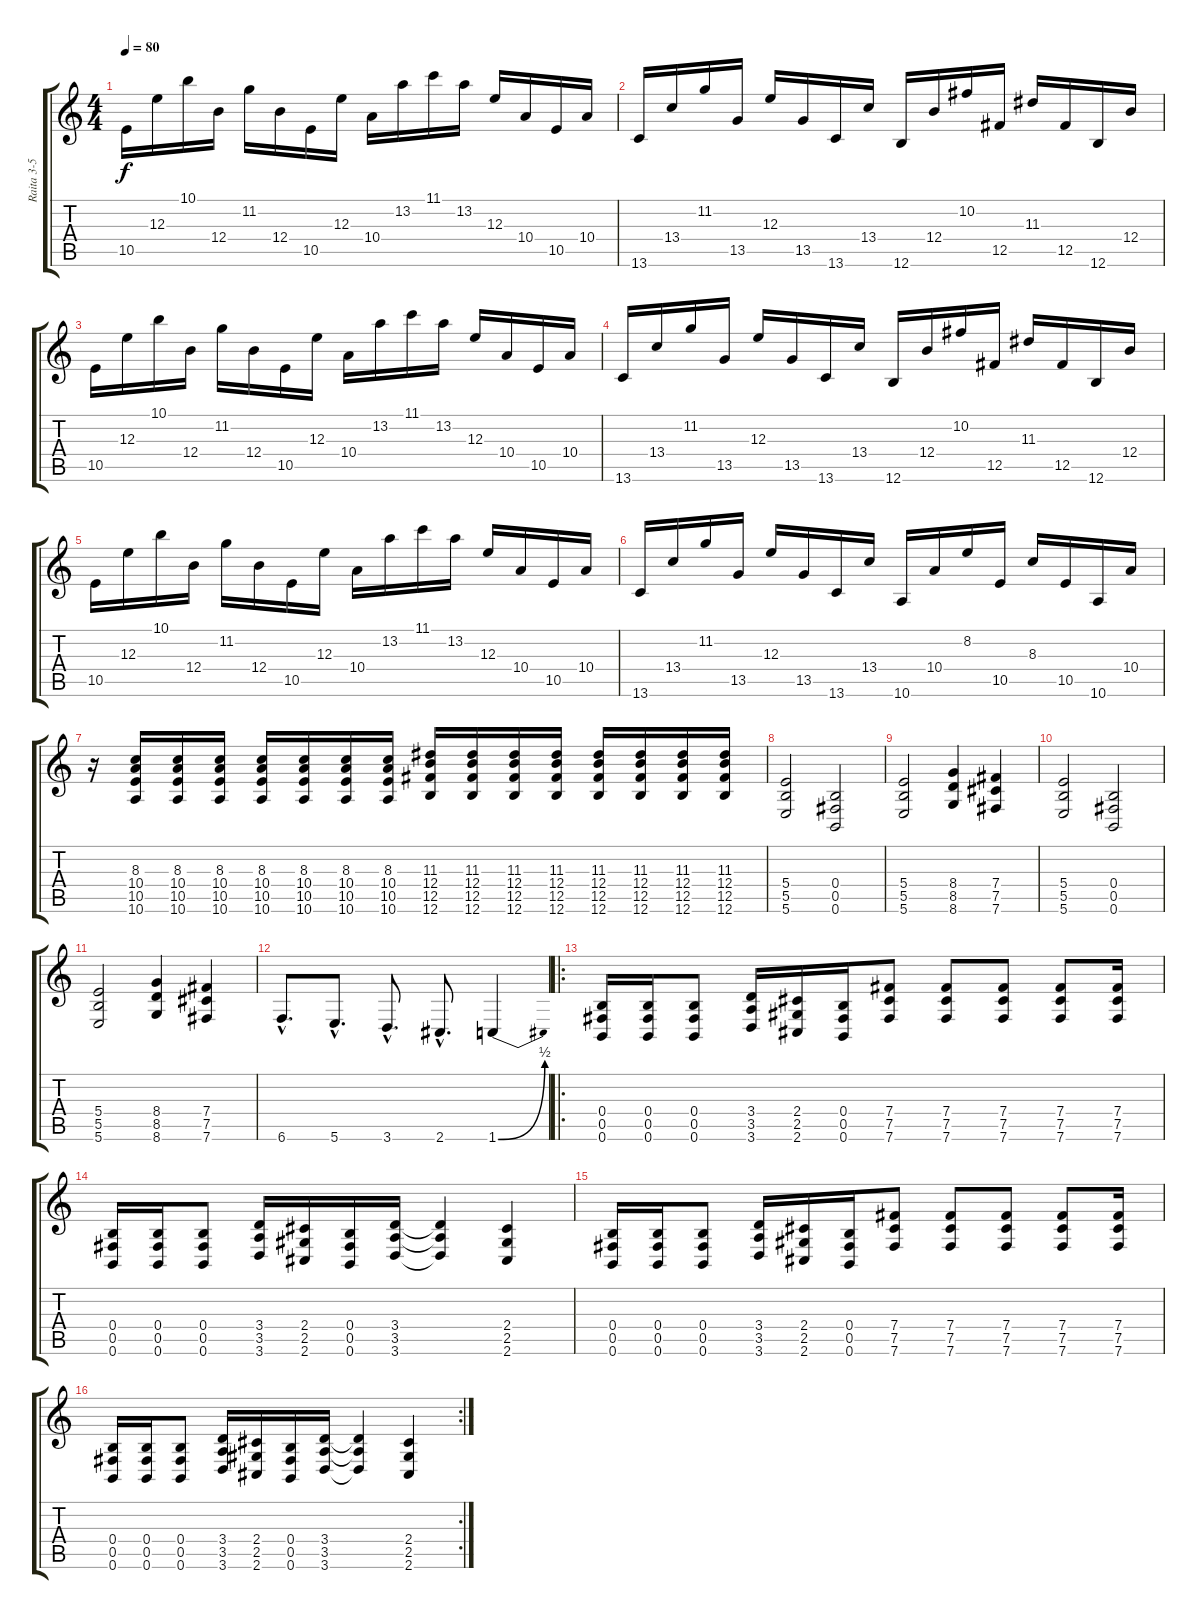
\track ("Raita 3-5" "Raita 3-5") {instrument distortionguitar}
\staff {score tabs}
\tuning (Db4 Ab3 E3 B2 Gb2 B1) {hide}
\ts (4 4)
\tempo 80
\clef g2
\ks c
10.5.16{dy f} 12.3.16 10.1.16 12.4.16 11.2.16 12.4.16 10.5.16 12.3.16 10.4.16 13.2.16 11.1.16 13.2.16 12.3.16 10.4.16 10.5.16 10.4.16 |
13.6.16 13.4.16 11.2.16 13.5.16 12.3.16 13.5.16 13.6.16 13.4.16 12.6.16 12.4.16 10.2.16 12.5.16 11.3.16 12.5.16 12.6.16 12.4.16 |
10.5.16 12.3.16 10.1.16 12.4.16 11.2.16 12.4.16 10.5.16 12.3.16 10.4.16 13.2.16 11.1.16 13.2.16 12.3.16 10.4.16 10.5.16 10.4.16 |
13.6.16 13.4.16 11.2.16 13.5.16 12.3.16 13.5.16 13.6.16 13.4.16 12.6.16 12.4.16 10.2.16 12.5.16 11.3.16 12.5.16 12.6.16 12.4.16 |
10.5.16 12.3.16 10.1.16 12.4.16 11.2.16 12.4.16 10.5.16 12.3.16 10.4.16 13.2.16 11.1.16 13.2.16 12.3.16 10.4.16 10.5.16 10.4.16 |
13.6.16 13.4.16 11.2.16 13.5.16 12.3.16 13.5.16 13.6.16 13.4.16 10.6.16 10.4.16 8.2.16 10.5.16 8.3.16 10.5.16 10.6.16 10.4.16 |
r.16{volume 0} (8.3 10.4 10.5 10.6).16 (8.3 10.4 10.5 10.6).16 (8.3 10.4 10.5 10.6).16 (8.3 10.4 10.5 10.6).16 (8.3 10.4 10.5 10.6).16 (8.3 10.4 10.5 10.6).16 (8.3 10.4 10.5 10.6).16 (11.3 12.4 12.5 12.6).16 (11.3 12.4 12.5 12.6).16 (11.3 12.4 12.5 12.6).16 (11.3 12.4 12.5 12.6).16 (11.3 12.4 12.5 12.6).16 (11.3 12.4 12.5 12.6).16 (11.3 12.4 12.5 12.6).16 (11.3 12.4 12.5 12.6).16 |
(5.4 5.5 5.6).2{volume 13 instrument distortionguitar} (0.4 0.5 0.6).2 |
(5.4 5.5 5.6).2 (8.4 8.5 8.6).4 (7.4 7.5 7.6).4 |
(5.4 5.5 5.6).2 (0.4 0.5 0.6).2 |
(5.4 5.5 5.6).2 (8.4 8.5 8.6).4 (7.4 7.5 7.6).4 |
6.6{hac}.8{d} 5.6{hac}.8{d} 3.6{hac}.8{d} 2.6{hac}.8{d} 1.6{be (bend 0 0 60 2)}.4 |
\ro
(0.4 0.5 0.6).16 (0.4 0.5 0.6).16 (0.4 0.5 0.6).8 (3.4 3.5 3.6).16 (2.4 2.5 2.6).16 (0.4 0.5 0.6).16 (7.4 7.5 7.6).8 (7.4 7.5 7.6).8 (7.4 7.5 7.6).8 (7.4 7.5 7.6).8 (7.4 7.5 7.6).16 |
(0.4 0.5 0.6).16 (0.4 0.5 0.6).16 (0.4 0.5 0.6).8 (3.4 3.5 3.6).16 (2.4 2.5 2.6).16 (0.4 0.5 0.6).16 (3.4 3.5 3.6).16 (3.4{t} 3.5{t} 3.6{t}).4 (2.4 2.5 2.6).4 |
(0.4 0.5 0.6).16 (0.4 0.5 0.6).16 (0.4 0.5 0.6).8 (3.4 3.5 3.6).16 (2.4 2.5 2.6).16 (0.4 0.5 0.6).16 (7.4 7.5 7.6).8 (7.4 7.5 7.6).8 (7.4 7.5 7.6).8 (7.4 7.5 7.6).8 (7.4 7.5 7.6).16 |
\rc 2
(0.4 0.5 0.6).16 (0.4 0.5 0.6).16 (0.4 0.5 0.6).8 (3.4 3.5 3.6).16 (2.4 2.5 2.6).16 (0.4 0.5 0.6).16 (3.4 3.5 3.6).16 (3.4{t} 3.5{t} 3.6{t}).4 (2.4 2.5 2.6).4
